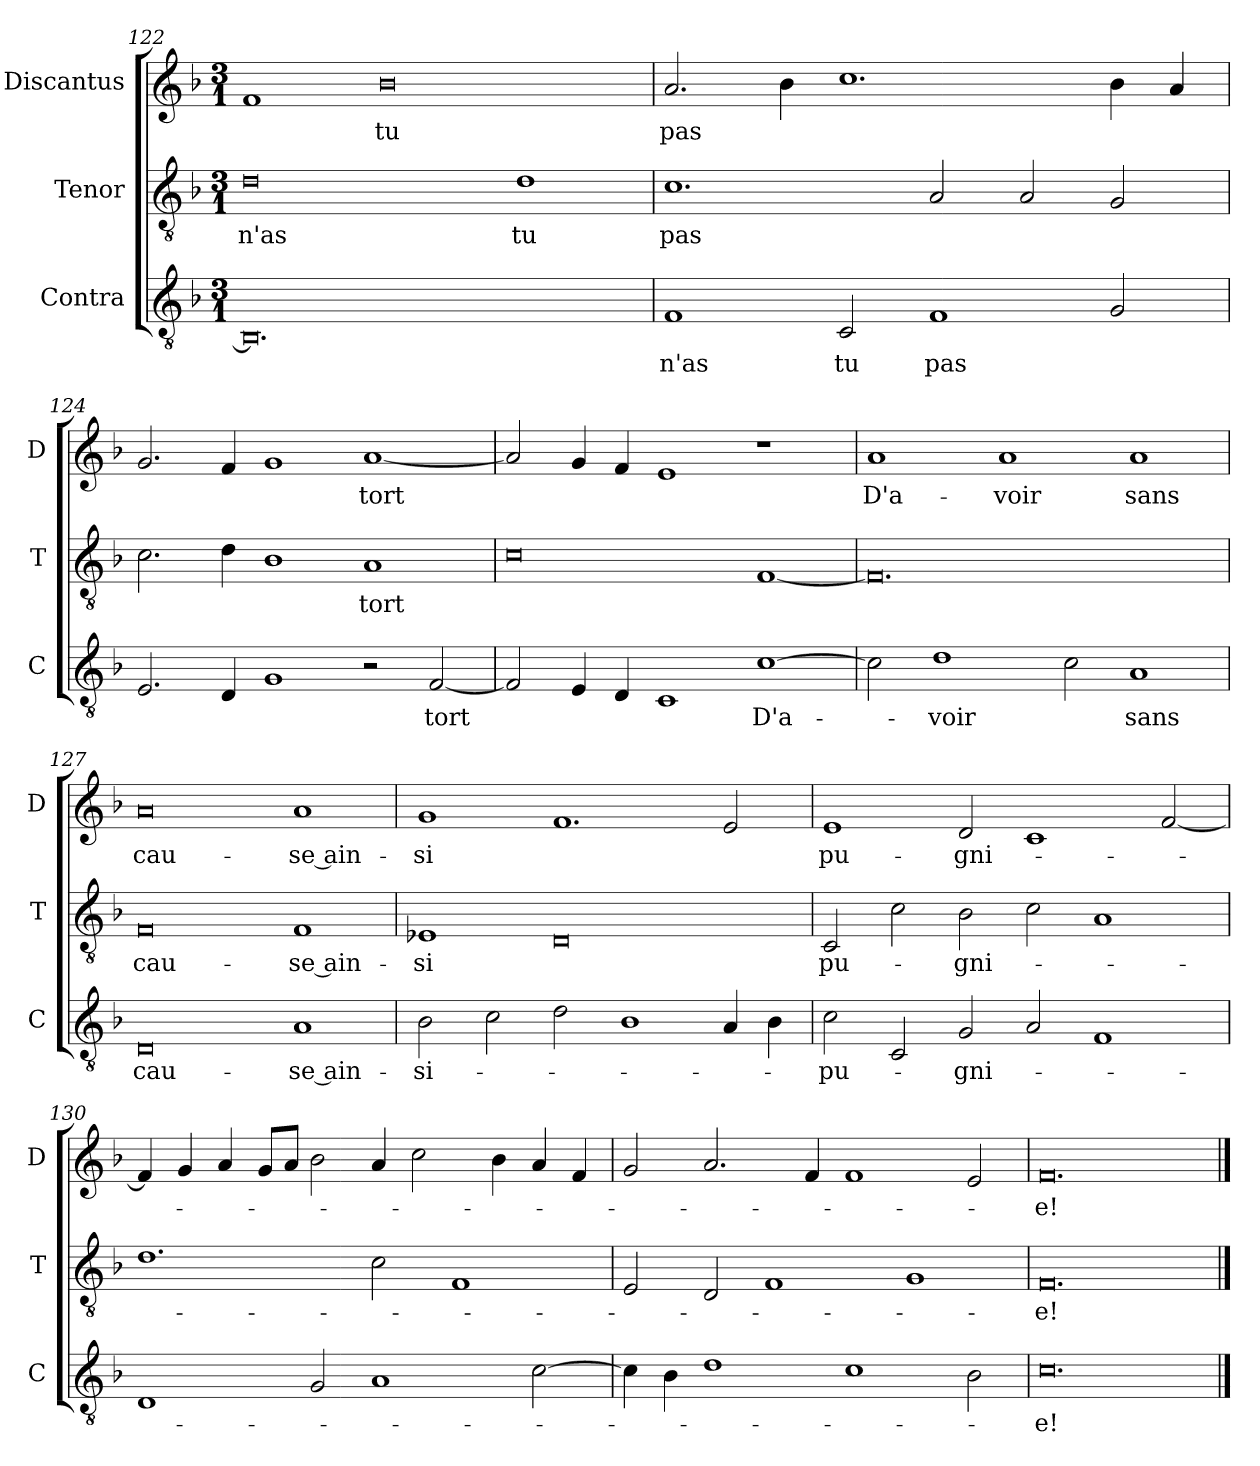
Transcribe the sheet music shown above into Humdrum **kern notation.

**kern	**text	**kern	**text	**kern	**text
*part3	*part3	*part2	*part2	*part1	*part1
*staff3	*staff3	*staff2	*staff2	*staff1	*staff1
*I"Contra	*	*I"Tenor	*	*I"Discantus	*
*I'C	*	*I'T	*	*I'D	*
*clefGv2	*	*clefGv2	*	*clefG2	*
*k[b-]	*	*k[b-]	*	*k[b-]	*
*M3/1	*	*M3/1	*	*M3/1	*
=122	=122	=122	=122	=122	=122
0.BB-]	.	0d	n'as	1f	.
.	.	.	.	0b-	tu
.	.	1d	tu	.	.
=123	=123	=123	=123	=123	=123
1F	n'as	1.c	pas	2.a/	pas
.	.	.	.	4b-\	.
2C/	tu	.	.	1.cc	.
1F	pas	2A/	.	.	.
.	.	2A/	.	.	.
2G/	.	2G/	.	4b-\	.
.	.	.	.	4a/	.
=124	=124	=124	=124	=124	=124
2.E/	.	2.c\	.	2.g/	.
4D/	.	4d\	.	4f/	.
1G	.	1B-	.	1g	.
2r	.	1A	tort	[1a	tort
[2F/	tort	.	.	.	.
=125	=125	=125	=125	=125	=125
2F/]	.	0c	.	2a/]	.
4E/	.	.	.	4g/	.
4D/	.	.	.	4f/	.
1C	.	.	.	1e	.
[1c	D'a-	[1F	.	1r	.
=126	=126	=126	=126	=126	=126
2c\]	.	0.F]	.	1a	D'a-
1d	-voir	.	.	.	.
.	.	.	.	1a	-voir
2c\	.	.	.	.	.
1A	sans	.	.	1a	sans
=127	=127	=127	=127	=127	=127
0D	cau-	0F	cau-	0a	cau-
1A	-se ain-	1F	-se ain-	1a	-se ain-
=128	=128	=128	=128	=128	=128
2B-\	si-	1E-X	-si	1g	-si
2c\	.	.	.	.	.
2d\	.	0D	.	1.f	.
1B-	.	.	.	.	.
4A/	.	.	.	2e/	.
4B-\	.	.	.	.	.
=129	=129	=129	=129	=129	=129
2c\	pu-	2C/	pu-	1e	pu-
2C/	.	2c\	.	.	.
2G/	-gni-	2B-\	-gni-	2d/	-gni-
2A/	.	2c\	.	1c	.
1F	.	1A	.	.	.
.	.	.	.	[2f/	.
=130	=130	=130	=130	=130	=130
1D	.	1.d	.	4f/]	.
.	.	.	.	4g/	.
.	.	.	.	4a/	.
.	.	.	.	8g/L	.
.	.	.	.	8a/J	.
2G/	.	.	.	2b-\	.
1A	.	2c\	.	4a/	.
.	.	.	.	2cc\	.
.	.	1F	.	.	.
.	.	.	.	4b-\	.
[2c\	.	.	.	4a/	.
.	.	.	.	4f/	.
=131	=131	=131	=131	=131	=131
4c\]	.	2E/	.	2g/	.
4B-\	.	.	.	.	.
1d	.	2D/	.	2.a/	.
.	.	1F	.	.	.
.	.	.	.	4f/	.
1c	.	.	.	1f	.
.	.	1G	.	.	.
2B-\	.	.	.	2e/	.
=132	=132	=132	=132	=132	=132
0.c	-e!	0.F	-e!	0.f	-e!
==	==	==	==	==	==
*-	*-	*-	*-	*-	*-
